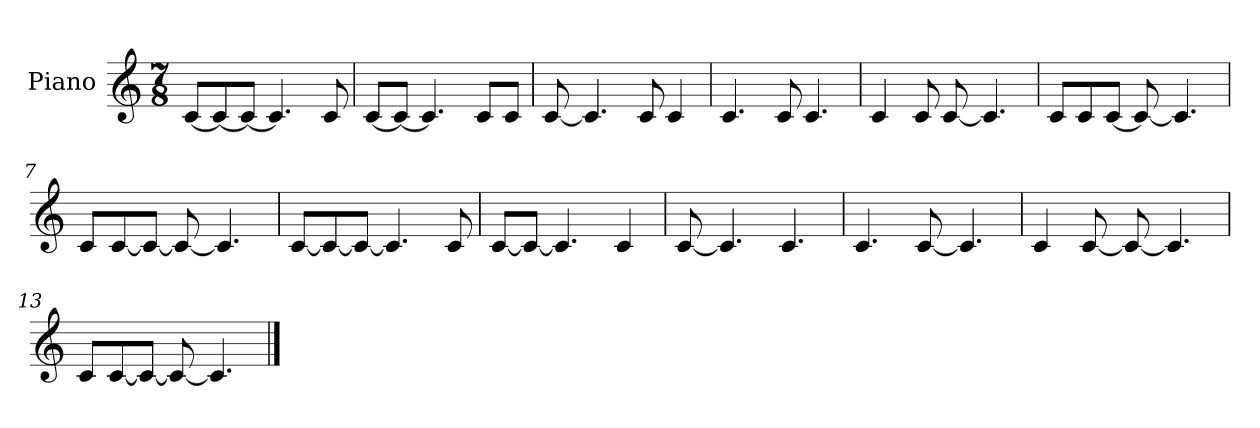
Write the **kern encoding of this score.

**kern
*part1
*staff1
*I"Piano
*I'Pno.
*clefG2
*k[]
*M7/8
*MM90
=1
[8c/L
8c/_
8c/J_
4.c/]
8c/
=2
[8c/L
8c/J_
4.c/]
8c/L
8c/J
=3
[8c/
4.c/]
8c/
4c/
=4
4.c/
8c/
4.c/
=5
4c/
8c/
[8c/
4.c/]
=6
8c/L
8c/
[8c/J
8c/_
4.c/]
=7
8c/L
[8c/
8c/J_
8c/_
4.c/]
=8
[8c/L
8c/_
8c/J_
4.c/]
8c/
=9
[8c/L
8c/J_
4.c/]
4c/
=10
[8c/
4.c/]
4.c/
=11
4.c/
[8c/
4.c/]
=12
4c/
[8c/
8c/_
4.c/]
=13
8c/L
[8c/
8c/J_
8c/_
4.c/]
==
*-
